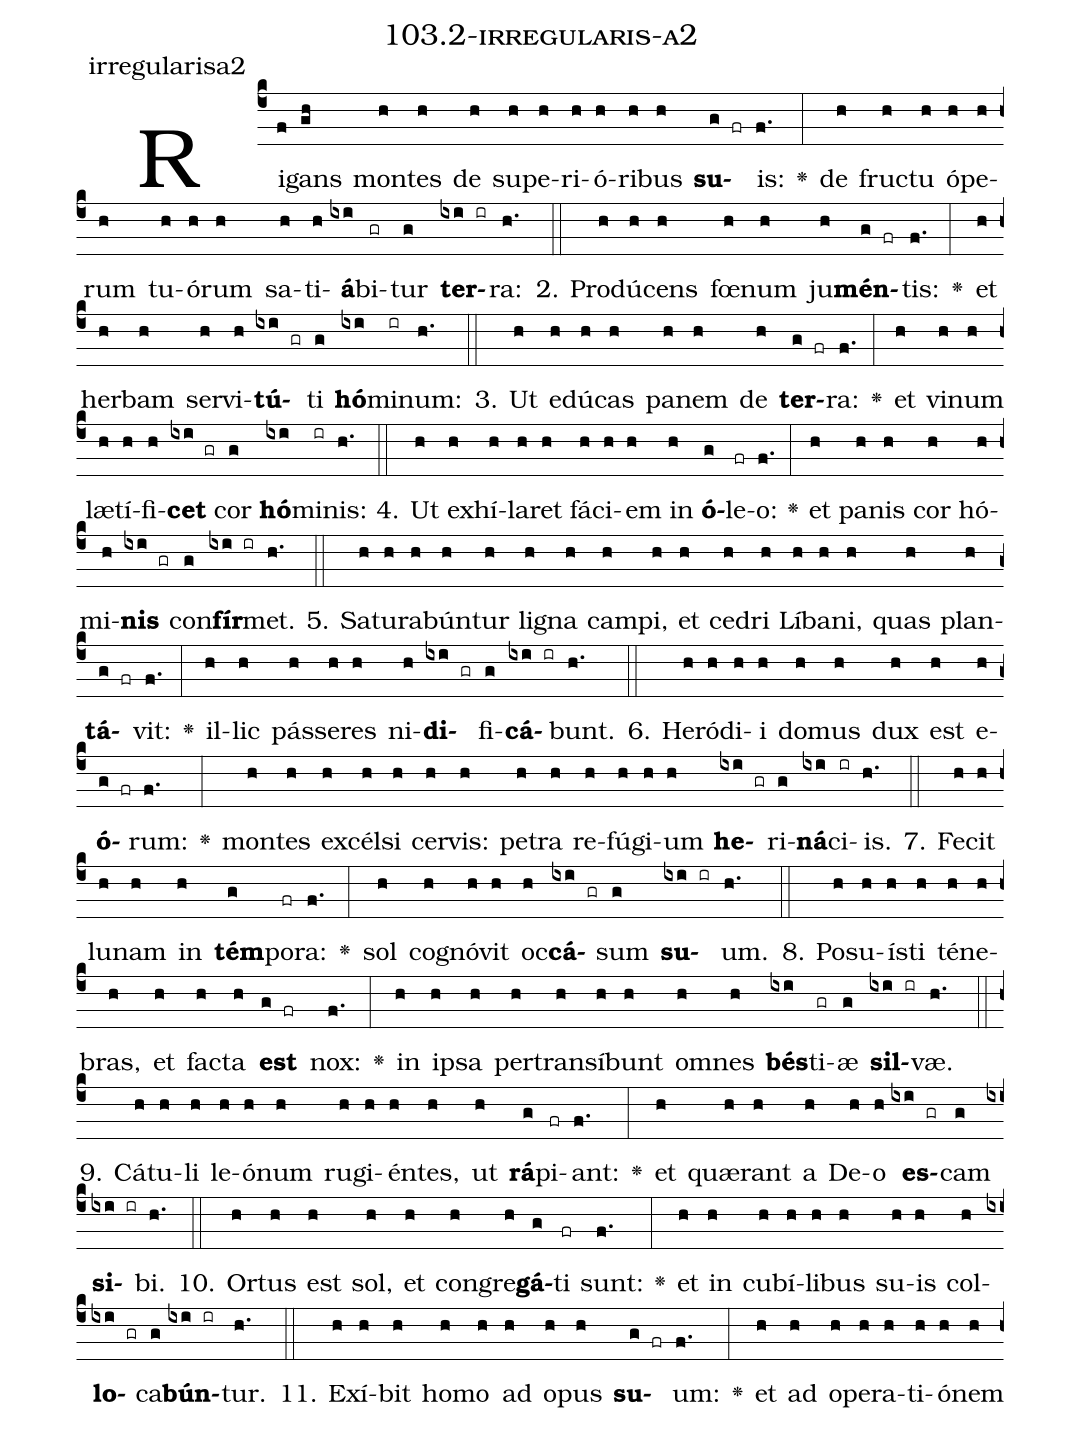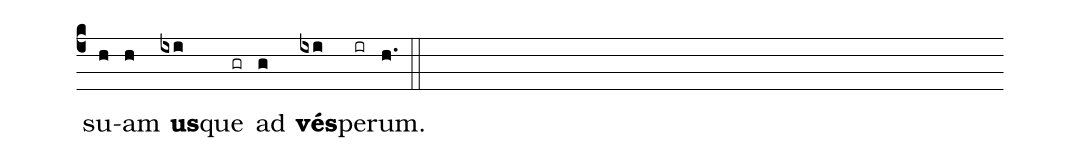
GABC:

name: 103.2-irregularis-a2;
annotation: irregularisa2;
%%
(c4)Ri(f)gans(gh) mon(h)tes(h) de(h) su(h)pe(h)ri(h)ó(h)ri(h)bus(h) <b>su</b>(g fr)is:(f.) <v>\greheightstar</v>(:) de(h) fruc(h)tu(h) ó(h)pe(h)rum(h) tu(h)ó(h)rum(h) sa(h)ti(h)<b>á</b>(ixi)bi(gr)tur(g) <b>ter</b>(ixi ir)ra:(h.) (::)
2. Pro(h)dú(h)cens(h) fœ(h)num(h) ju(h)<b>mén</b>(g fr)tis:(f.) <v>\greheightstar</v>(:) et(h) her(h)bam(h) ser(h)vi(h)<b>tú</b>(ixi gr)ti(g) <b>hó</b>(ixi)mi(ir)num:(h.) (::)
3. Ut(h) e(h)dú(h)cas(h) pa(h)nem(h) de(h) <b>ter</b>(g fr)ra:(f.) <v>\greheightstar</v>(:) et(h) vi(h)num(h) læ(h)tí(h)fi(h)<b>cet</b>(ixi gr) cor(g) <b>hó</b>(ixi)mi(ir)nis:(h.) (::)
4. Ut(h) ex(h)hí(h)la(h)ret(h) fá(h)ci(h)em(h) in(h) <b>ó</b>(g)le(fr)o:(f.) <v>\greheightstar</v>(:) et(h) pa(h)nis(h) cor(h) hó(h)mi(h)<b>nis</b>(ixi gr) con(g)<b>fír</b>(ixi ir)met.(h.) (::)
5. Sa(h)tu(h)ra(h)bún(h)tur(h) li(h)gna(h) cam(h)pi,(h) et(h) ce(h)dri(h) Lí(h)ba(h)ni,(h) quas(h) plan(h)<b>tá</b>(g fr)vit:(f.) <v>\greheightstar</v>(:) il(h)lic(h) pás(h)se(h)res(h) ni(h)<b>di</b>(ixi gr)fi(g)<b>cá</b>(ixi ir)bunt.(h.) (::)
6. He(h)ró(h)di(h)i(h) do(h)mus(h) dux(h) est(h) e(h)<b>ó</b>(g fr)rum:(f.) <v>\greheightstar</v>(:) mon(h)tes(h) ex(h)cél(h)si(h) cer(h)vis:(h) pe(h)tra(h) re(h)fú(h)gi(h)um(h) <b>he</b>(ixi gr)ri(g)<b>ná</b>(ixi)ci(ir)is.(h.) (::)
7. Fe(h)cit(h) lu(h)nam(h) in(h) <b>tém</b>(g)po(fr)ra:(f.) <v>\greheightstar</v>(:) sol(h) co(h)gnó(h)vit(h) oc(h)<b>cá</b>(ixi gr)sum(g) <b>su</b>(ixi ir)um.(h.) (::)
8. Po(h)su(h)ís(h)ti(h) té(h)ne(h)bras,(h) et(h) fac(h)ta(h) <b>est</b>(g fr) nox:(f.) <v>\greheightstar</v>(:) in(h) ip(h)sa(h) per(h)trans(h)í(h)bunt(h) om(h)nes(h) <b>bés</b>(ixi)ti(gr)æ(g) <b>sil</b>(ixi ir)væ.(h.) (::)
9. Cá(h)tu(h)li(h) le(h)ó(h)num(h) ru(h)gi(h)én(h)tes,(h) ut(h) <b>rá</b>(g)pi(fr)ant:(f.) <v>\greheightstar</v>(:) et(h) quæ(h)rant(h) a(h) De(h)o(h) <b>es</b>(ixi gr)cam(g) <b>si</b>(ixi ir)bi.(h.) (::)
10. Or(h)tus(h) est(h) sol,(h) et(h) con(h)gre(h)<b>gá</b>(g)ti(fr) sunt:(f.) <v>\greheightstar</v>(:) et(h) in(h) cu(h)bí(h)li(h)bus(h) su(h)is(h) col(h)<b>lo</b>(ixi gr)ca(g)<b>bún</b>(ixi ir)tur.(h.) (::)
11. Ex(h)í(h)bit(h) ho(h)mo(h) ad(h) o(h)pus(h) <b>su</b>(g fr)um:(f.) <v>\greheightstar</v>(:) et(h) ad(h) o(h)pe(h)ra(h)ti(h)ó(h)nem(h) su(h)am(h) <b>us</b>(ixi)que(gr) ad(g) <b>vés</b>(ixi)pe(ir)rum.(h.) (::)
